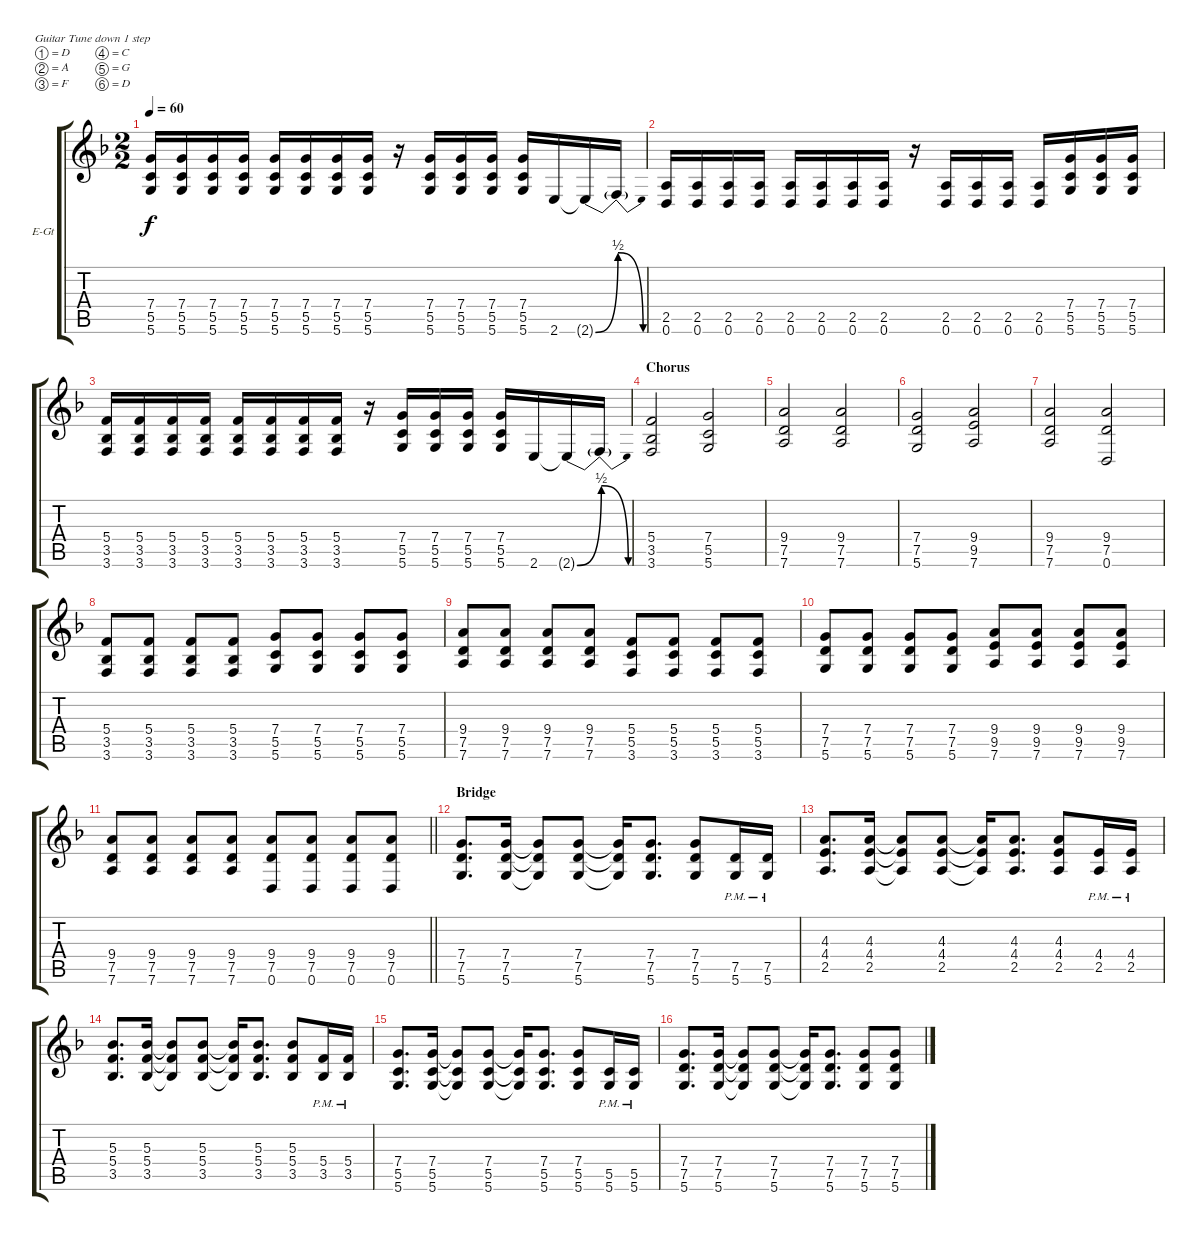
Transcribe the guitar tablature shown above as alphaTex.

\bracketExtendMode groupsimilarinstruments
\firstSystemTrackNameOrientation horizontal
\otherSystemsTrackNameOrientation horizontal
\track ("Electric Guitar 2" "E-Gt") {instrument distortionguitar}
\staff {score tabs}
\tuning (D4 A3 F3 C3 G2 D2)
\ts (2 2)
\tempo 60
\clef g2
\ks dminor
(5.6 5.5 7.4).16{dy f} (5.6 5.5 7.4).16 (5.6 5.5 7.4).16 (5.6 5.5 7.4).16 (5.6 5.5 7.4).16 (5.6 5.5 7.4).16 (5.6 5.5 7.4).16 (5.6 5.5 7.4).16 r.16 (5.6 5.5 7.4).16 (5.6 5.5 7.4).16 (5.6 5.5 7.4).16 (5.6 5.5 7.4).16 2.6.16 2.6{be (bend 0 0 6.6 2) t}.16 2.6{be (release 0 2 15 0) t}.16 |
(0.6 2.5).16 (0.6 2.5).16 (0.6 2.5).16 (0.6 2.5).16 (0.6 2.5).16 (0.6 2.5).16 (0.6 2.5).16 (0.6 2.5).16 r.16 (0.6 2.5).16 (0.6 2.5).16 (0.6 2.5).16 (0.6 2.5).16 (5.5 5.6 7.4).16 (7.4 5.5 5.6).16 (7.4 5.5 5.6).16 |
(3.6 3.5 5.4).16 (3.6 3.5 5.4).16 (3.6 3.5 5.4).16 (3.6 3.5 5.4).16 (3.6 3.5 5.4).16 (3.6 3.5 5.4).16 (3.6 3.5 5.4).16 (3.6 3.5 5.4).16 r.16 (5.6 5.5 7.4).16 (5.6 5.5 7.4).16 (5.6 5.5 7.4).16 (5.6 5.5 7.4).16 2.6.16 2.6{be (bend 0 0 6.6 2) t}.16 2.6{be (release 0 2 15 0) t}.16 |
\section ("" "Chorus")
(3.6 3.5 5.4).2 (7.4 5.5 5.6).2 |
(7.6 7.5 9.4).2 (7.6 7.5 9.4).2 |
(5.6 7.5 7.4).2 (7.6 9.5 9.4).2 |
(7.6 7.5 9.4).2 (0.6 7.5 9.4).2 |
(3.6 3.5 5.4).8 (3.6 3.5 5.4).8 (3.6 3.5 5.4).8 (3.6 3.5 5.4).8 (5.6 5.5 7.4).8 (5.6 5.5 7.4).8 (5.6 5.5 7.4).8 (5.6 5.5 7.4).8 |
(7.6 7.5 9.4).8 (7.6 7.5 9.4).8 (7.6 7.5 9.4).8 (7.6 7.5 9.4).8 (3.6 5.5 5.4).8 (3.6 5.5 5.4).8 (3.6 5.5 5.4).8 (3.6 5.5 5.4).8 |
(5.6 7.5 7.4).8 (5.6 7.5 7.4).8 (5.6 7.5 7.4).8 (5.6 7.5 7.4).8 (7.6 9.5 9.4).8 (7.6 9.5 9.4).8 (7.6 9.5 9.4).8 (7.6 9.5 9.4).8 |
\barLineRight lightlight
(7.6 7.5 9.4).8 (7.6 7.5 9.4).8 (7.6 7.5 9.4).8 (7.6 7.5 9.4).8 (0.6 7.5 9.4).8 (0.6 7.5 9.4).8 (0.6 7.5 9.4).8 (0.6 7.5 9.4).8 |
\section ("" "Bridge")
(5.6 7.5 7.4).8{d} (5.6 7.5 7.4).16 (7.4{t} 7.5{t} 5.6{t}).8 (5.6 7.5 7.4).8 (5.6{t} 7.5{t} 7.4{t}).16 (7.4 7.5 5.6).8{d} (5.6 7.5 7.4).8 (5.6{pm} 7.5{pm}).16 (5.6{pm} 7.5{pm}).16 |
(2.5 4.4 4.3).8{d} (2.5 4.4 4.3).16 (4.4{t} 2.5{t} 4.3{t}).8 (2.5 4.4 4.3).8 (2.5{t} 4.4{t} 4.3{t}).16 (4.4 2.5 4.3).8{d} (2.5 4.4 4.3).8 (2.5{pm} 4.4{pm}).16 (2.5{pm} 4.4{pm}).16 |
(3.5 5.4 5.3).8{d} (3.5 5.4 5.3).16 (5.4{t} 3.5{t} 5.3{t}).8 (3.5 5.4 5.3).8 (3.5{t} 5.4{t} 5.3{t}).16 (5.4 3.5 5.3).8{d} (3.5 5.4 5.3).8 (3.5{pm} 5.4{pm}).16 (3.5{pm} 5.4{pm}).16 |
(5.5 7.4 5.6).8{d} (5.5 7.4 5.6).16 (7.4{t} 5.5{t} 5.6{t}).8 (5.5 7.4 5.6).8 (5.5{t} 7.4{t} 5.6{t}).16 (7.4 5.5 5.6).8{d} (5.5 7.4 5.6).8 (5.5{pm} 5.6{pm}).16 (5.5{pm} 5.6{pm}).16 |
(5.6 7.5 7.4).8{d} (5.6 7.5 7.4).16 (7.4{t} 7.5{t} 5.6{t}).8 (5.6 7.5 7.4).8 (5.6{t} 7.5{t} 7.4{t}).16 (7.4 7.5 5.6).8{d} (5.6 7.5 7.4).8 (5.6 7.5 7.4).8
